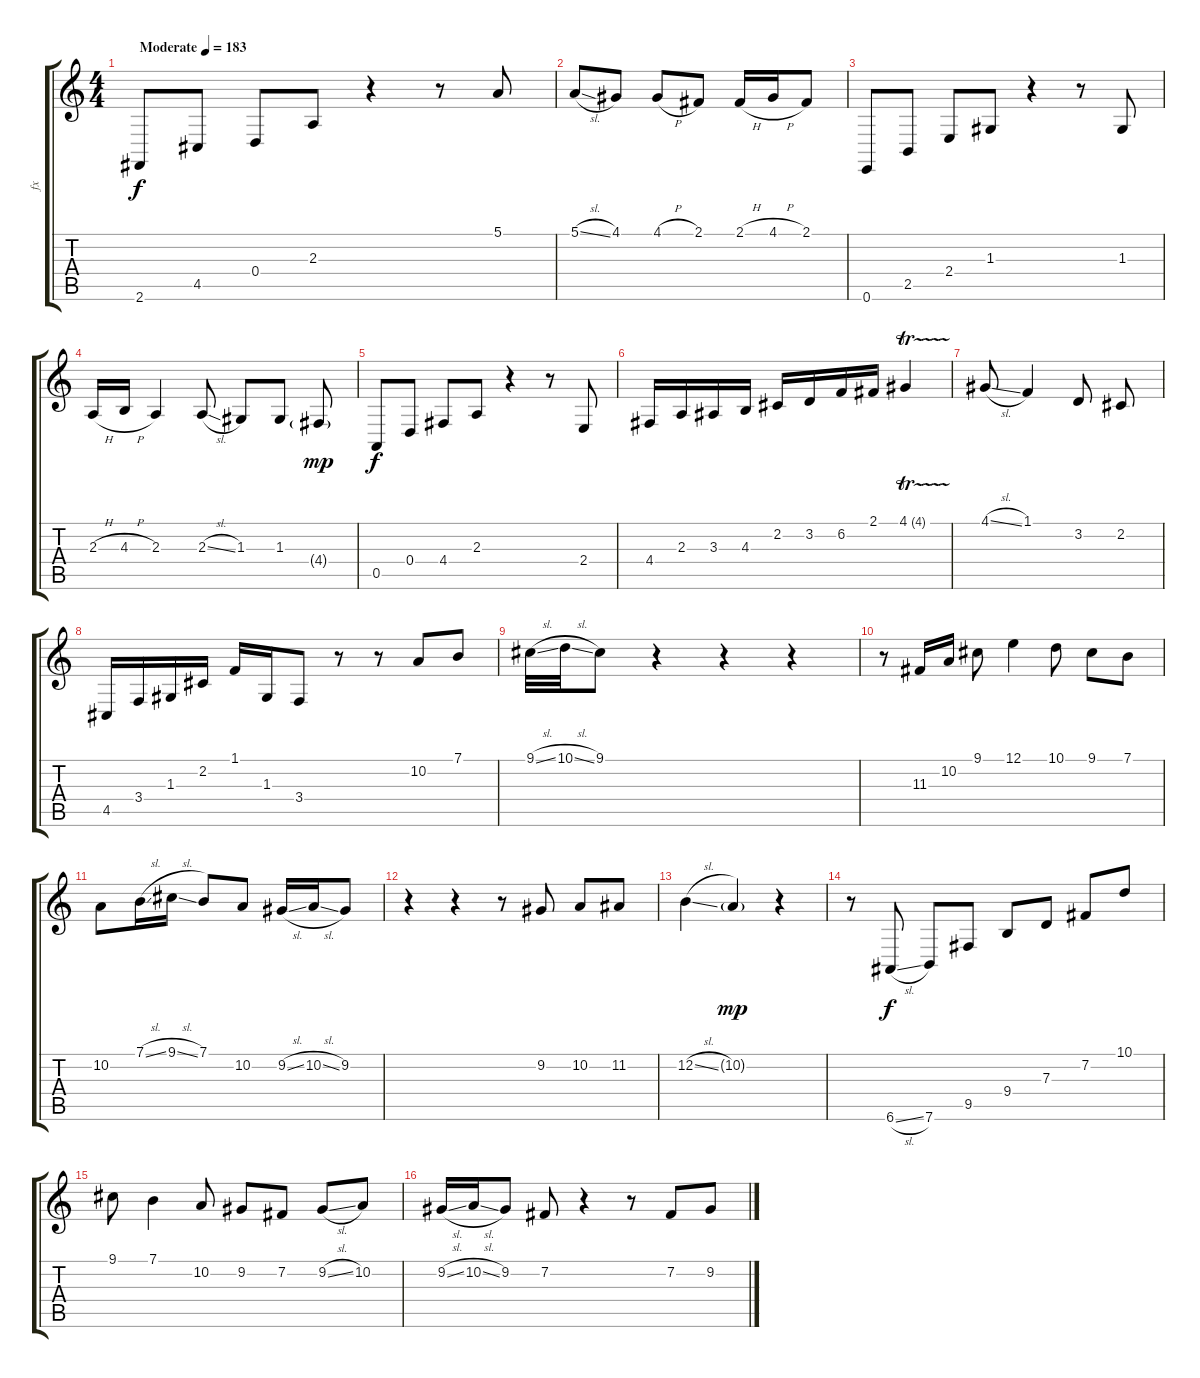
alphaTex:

\track ("fx" "fx") {instrument fx6goblins}
\staff {score tabs}
\tuning (E4 B3 G3 D3 A2 E2) {hide}
\ts (4 4)
\tempo (183 "Moderate")
\clef g2
\ks c
2.6.8{dy f instrument fx6goblins} 4.5.8 0.4.8 2.3.8 r.4 r.8 5.1.8 |
5.1{sl}.8 4.1.8 4.1{h}.8 2.1.8 2.1{h}.16 4.1{h}.16 2.1.8 |
0.6.8 2.5.8 2.4.8 1.3.8 r.4 r.8 1.3.8 |
2.3{h}.16 4.3{h}.16 2.3.4 2.3{sl}.8 1.3.8 1.3.8 4.4{g}.8{dy mp} |
0.5.8{dy f} 0.4.8 4.4.8 2.3.8 r.4 r.8 2.4.8 |
4.4.16 2.3.16 3.3.16 4.3.16 2.2.16 3.2.16 6.2.16 2.1.16 4.1{tr (4 16)}.4 |
4.1{sl}.8 1.1.4 3.2.8 2.2.8 |
4.5.16 3.4.16 1.3.16 2.2.16 1.1.16 1.3.16 3.4.8 r.8 r.8 10.2.8 7.1.8 |
9.1{sl}.32 10.1{sl}.32 9.1.8 r.4 r.4 r.4 |
r.8 11.3.16 10.2.16 9.1.8 12.1.4 10.1.8 9.1.8 7.1.8 |
10.2.8 7.1{sl}.16 9.1{sl}.16 7.1.8 10.2.8 9.2{sl}.16 10.2{sl}.16 9.2.8 |
r.4 r.4 r.8 9.2.8 10.2.8 11.2.8 |
12.2{sl}.4 10.2{g}.4{dy mp} r.4 |
r.8 6.6{sl}.8{dy f} 7.6.8 9.5.8 9.4.8 7.3.8 7.2.8 10.1.8 |
9.1.8 7.1.4 10.2.8 9.2.8 7.2.8 9.2{sl}.8 10.2.8 |
9.2{sl}.16 10.2{sl}.16 9.2.8 7.2.8 r.4 r.8 7.2.8 9.2.8
